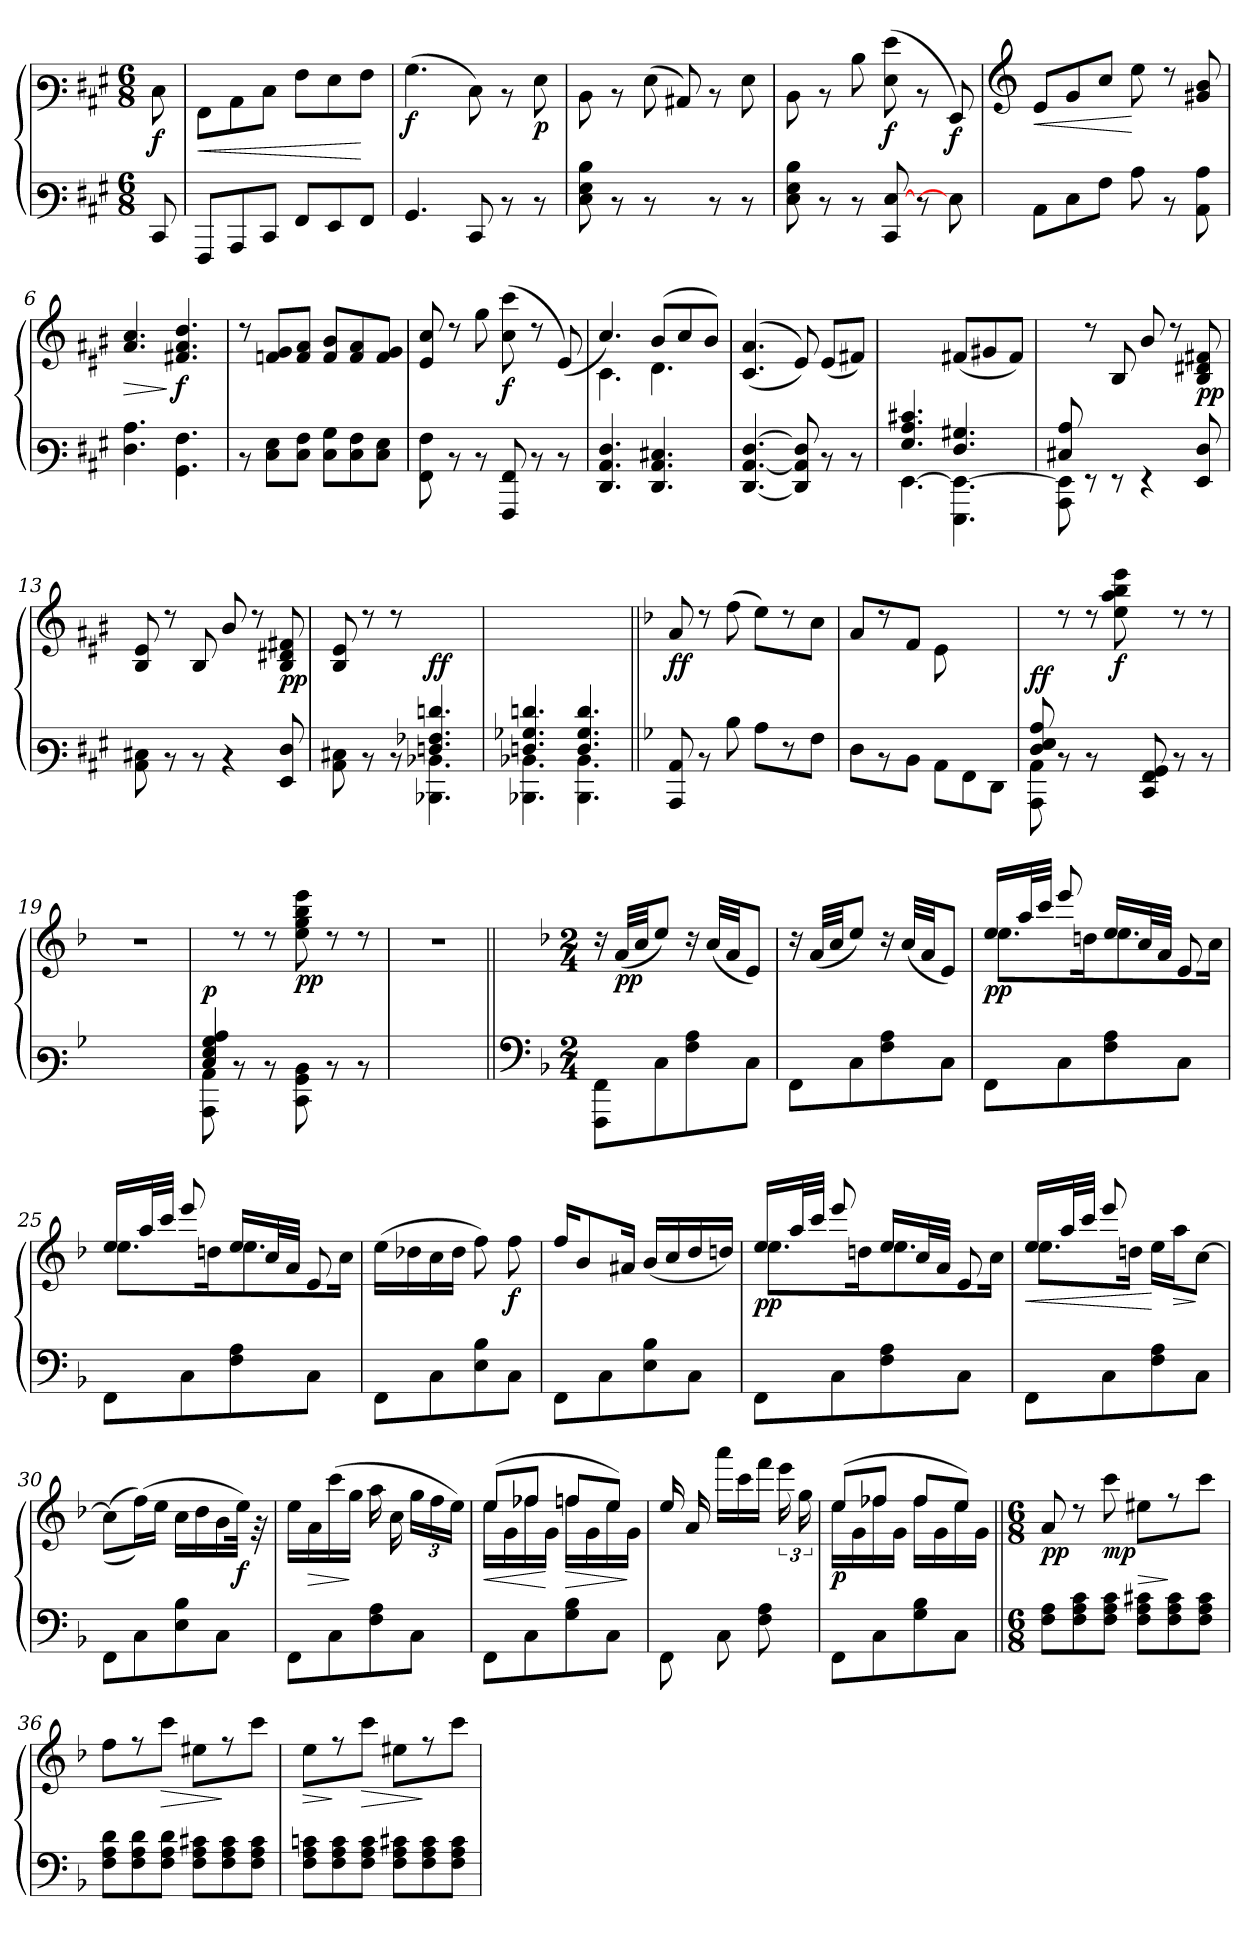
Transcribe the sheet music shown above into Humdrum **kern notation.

**kern	**kern	**dynam
*part1	*part1	*part1
*staff2	*staff1	*staff1/2
*clefF3	*clefF3	*
*k[f#c#g#]	*k[f#c#g#]	*
*M6/8	*M6/8	*
=	=	=
!	!	!LO:DY:b
8EE/	8E\	f
=1	=1	=1
!	!	!LO:HP:b
8AAA/L	8AA\L	<
8CC#/	8C#\	.
8EE/J	8E\J	.
8AA/L	8A\L	.
8GG#/	8G#\	.
8AA/J	8A\J	[
=2	=2	=2
!	!	!LO:DY:b
4.BB/	(>4.B\	f
8EE/	8E\)	.
8rD	8rD	.
!	!	!LO:DY:b
8rD	8G#\	p
=3	=3	=3
8E\ 8G#\ 8d\	(8D\	.
8rD	8rD	.
8rD	(<8G#\	.
8ryy	8C#X/)	.
8rD	8rD	.
8rD	8G#\	.
=4	=4	=4
8E\ 8G#\ 8d\	(8D\	.
8rD	8rD	.
8rD	8d\	.
!	!	!LO:DY:b
8EE/ [>8E/	(>(8G#\ 8g#\	f
8rD	8rD	.
!	!	!LO:DY:b
8E\]	8GG#/)	f
!!LO:LB:g=z
=5	=5	=5
*	*clefG3	*
!	!	!LO:HP:b
8C#\L	8c#/L	<
8E\	8e/	.
8A\J	8a/J	.
8c#\	8cc#\	[
8rD	8rb	.
8C#\ 8c#\	8e#X/ 8g#/	.
=6	=6	=6
!	!	!LO:HP:b
!	!	!LO:HP:n=1:b
4.F#\ 4.c#\	4.f#/ 4.a/	> >
!	!	!LO:DY:n=1:b
4.BB\ 4.A\	4.d#X/ 4.f#/ 4.b/	] f
.	.	]
=7	=7	=7
8rD	8rb	.
8E\ 8G#\L	8dn/ 8e/L	.
8E\ 8A\J	8d/ 8f#/J	.
8E\ 8B\L	8d/ 8g#/L	.
8E\ 8A\	8d/ 8f#/	.
8E\ 8G#\J	8d/ 8e/J	.
=8	=8	=8
8AA\ 8A\	8c#/ 8a/	.
8rD	8rb	.
8rD	8ee\	.
!	!	!LO:DY:b
8AAA/ 8AA/	(>(8a\ 8aa\	f
8rD	8rb	.
8rD	(<8c#/)	.
=9	=9	=9
*	*^	*
4.FF#/ 4.C#/ 4.F#/	4.a/)	4.A\	.
4.FF#/ 4.C#/ 4.E#X/	(<8g#/L	4.B\	.
.	8a/	.	.
.	8g#/J)	.	.
*	*v	*v	*
=10	=10	=10
[<4.FF#/ [<4.C#/ [>4.F#/	(<(>4.A/ 4.f#/	.
8FF#/] 8C#/] 8F#/]	8c#/))	.
8rD	(<8c#/L	.
8rD	8d#X/J)	.
!!LO:LB:g=z
=11	=11	=11
*^	*	*
*	*^	*	*
4.G#/ 4.c#/ 4.e#X/	4.ryy	[<4.GG#\	4.ryy	.
4.ryy	4.F#/ 4.B#X/	4.GGG#\ 4.GG#\_<	(<8d#X/L	.
.	.	.	8e#/	.
.	.	.	8d#/J)	.
*	*v	*v	*	*
=12	=12	=12	=12
8E#X/ 8c#/	8CC#\ 8GG#\]	8ryy	.
2ryy	8rGG	8rb	.
.	8rGG	8G#/	.
.	4rGG	(8g#/	.
.	.	8rb	.
!	!	!	!LO:DY:b
8ryy	8GG#/ 8F#/	8G#/ 8B#X/ 8d#X/	pp
*v	*v	*	*
=13	=13	=13
8C#\ 8E#X\	8G#/ 8c#/	.
8rD	8rb	.
8rD	8G#/	.
4rD	(8g#/	.
.	8rb	.
!	!	!LO:DY:b
8GG#/ 8F#/	8G#/ 8B#X/ 8d#X/	pp
=14	=14	=14
*^	*	*
4.ryy	8C#\ 8E#X\	8G#/ 8c#/	.
.	8rD	8rb	.
.	8rD	8rb	.
!	!	!	!LO:DY:a=2
!	!	!	!LO:DY:n=1:a=2
4.F/ 4.A-X/ 4.fn/	4.DD-X\ 4.D-X\	4.ryy	f f
=15	=15	=15	=15
4.F/ 4.B-X/ 4.fn/	4.DD-X\ 4.D-X\	2.ryy	.
4.F/ 4.B-/ 4.f/	4.DD-\ 4.D-\	.	.
*v	*v	*	*
!!LO:LB:g=z
=16||	=16||	=16||
*k[b-]	*k[b-]	*
*^	*	*
!	!	!	!LO:DY:b
!	!	!	!LO:DY:n=1:b
*v	*v	*	*
8CC/ 8C/	8f/	f f
8rD	8rb	.
8d\	(<8dd\	.
8c\L	8cc\L)	.
8r	8rb	.
8A\J	8a\J	.
=17	=17	=17
*^	*	*
2ryy	8F\L	8f/L	.
.	8rD	8rb	.
.	8D\J	8d/J	.
.	8C\L	(8c\L	.
8A/	8AA\	4ryy	.
8F/J	8FF\J	.	.
=18	=18	=18	=18
!	!	!	!LO:DY:a=2
!	!	!	!LO:DY:n=1:a=2
8F/ 8G/ 8c/	8CC\ 8C\	8ryy	f f
4.ryy	8rD	8rb	.
.	8rD	8rb	.
!	!	!	!LO:DY:n=2:b
.	2ryy	8cc\ 8ff\ 8gg\ 8ccc\	f
8EE/ 8AA/ 8BB-/	.	8ryy	.
8rD	.	8rb	.
8rD	.	8rb	.
*v	*v	*	*
=19	=19	=19
2.ryy	2.r	.
=20	=20	=20
*^	*	*
!	!	!	!LO:DY:a=2
4E/ 4G/ 4B-/ 4c/	8CC\ 8C\	8ryy	p
.	8rD	8rb	.
2ryy	8rD	8rb	.
!	!	!	!LO:DY:b
.	8EE\ 8BB-\ 8D\	8cc\ 8ee\ 8gg\ 8ccc\	pp
.	8rD	8rb	.
.	8rD	8rb	.
*v	*v	*	*
=21	=21	=21
2.ryy	2.r	.
!!LO:PB:g=z
=22||	=22||	=22||
*clefF4	*	*
*k[b-]	*k[b-]	*
*M2/4	*M2/4	*
8FFF\ 8FF\L	16ra	.
!	!	!LO:DY:b
.	(<32f/KKL	pp
.	32a/kk	.
8C\	8cc/J)	.
8F\ 8A\	16ra	.
.	(<32a/KKL	.
.	32f/kk	.
8C\J	8c/J)	.
=23	=23	=23
8FF\L	16ra	.
.	(<32f/KKL	.
.	32a/kk	.
8C\	8cc/J)	.
8F\ 8A\	16ra	.
.	(<32a/KKL	.
.	32f/kk	.
8C\J	8c/J)	.
=24	=24	=24
*	*^	*
!	!	!	!LO:DY:b
8FF\L	16cc/LL	8.cc\L	pp
.	32ff/K	.	.
.	32aa/JJk	.	.
8C\	8ccc/	.	.
.	.	16bn\k	.
8F\ 8A\	16cc/LL	8.cc\	.
.	32a/K	.	.
.	32f/JJk	.	.
8C\J	8c/	.	.
.	.	16a\Jk	.
=25	=25	=25	=25
8FF\L	16cc/LL	8.cc\L	.
.	32ff/K	.	.
.	32aa/JJk	.	.
8C\	8ccc/	.	.
.	.	16bn\k	.
8F\ 8A\	16cc/LL	8.cc\	.
.	32a/K	.	.
.	32f/JJk	.	.
8C\J	8c/	.	.
.	.	16a\Jk	.
*	*v	*v	*
=26	=26	=26
8FF\L	(>16cc\LL	.
.	16b-X\	.
8C\	16a\	.
.	16b-\JJ	.
8E\ 8B-\	8dd\K)	.
!	!	!LO:DY:b
8C\J	8dd\k	f
=27	=27	=27
8FF\L	16dd/KL	.
.	8g/	.
8C\	.	.
.	16f#X/Jk	.
8E\ 8B-\	(<16g/LL	.
.	16a/	.
8C\J	16b-/	.
.	16bn/JJ)	.
!!LO:LB:g=z
=28	=28	=28
*	*^	*
!	!	!	!LO:DY:b
8FF\L	16cc/LL	8.cc\L	pp
.	32ff/L	.	.
.	32aa/JJJ	.	.
8C\	8ccc/	.	.
.	.	16bn\k	.
8F\ 8A\	16cc/LL	8.cc\	.
.	32a/K	.	.
.	32f/JJk	.	.
8C\J	8c/	.	.
.	.	16a\Jk	.
=29	=29	=29	=29
!	!	!	!LO:HP:b
8FF\L	16cc/LL	8.cc\L	<
.	32ff/L	.	.
.	32aa/JJJ	.	.
8C\	8ccc/	.	.
.	.	16bn\Jk	.
8F\ 8A\	4ryy	16cc\KL	[
!	!	!	!LO:HP:b
.	.	16ff\k	>
8C\J	.	[<8a\J	]
*	*v	*v	*
=30	=30	=30
8FF\L	(<(<8a\L]	.
8C\	(>16dd\L))	.
.	16cc\JJ	.
8E\ 8B-\	16a\LL	.
.	16b-\	.
8C\J	16g\	.
!	!	!LO:DY:b
.	32cc\JJk)	f
.	32re	.
=31	=31	=31
8FF\L	16cc\LL	.
!	!	!LO:HP:b
.	16f\	>
8C\	(>16aa\	.
.	16ee\JJ	]
8F\ 8A\	16ff\KK	.
.	16a\kk	.
8C\J	24ee\LL	.
.	24dd\	.
.	24cc\JJ)	.
=32	=32	=32
*	*^	*
!	!	!	!LO:HP:b
8FF\L	(>8cc/L	16cc\LL	<
.	.	16e\	.
8C\	8dd-X/J	16dd-X\	.
.	.	16e\JJ	[
!	!	!	!LO:HP:b
8G\ 8B-\	8ddn/L	16ddn\LL	>
.	.	16e\	.
8C\J	8cc/J)	16cc\	.
.	.	16e\JJ	]
*	*v	*v	*
!!LO:LB:g=z
=33	=33	=33
8FF\L	16cc/KK	.
.	16f/kk	.
8C\	16fff\LL	.
.	16aa\	.
8F\ 8A\	16ddd\JJ	.
.	24ccc\LL	.
.	24ee\	.
48ryy	.	.
=34	=34	=34
*	*^	*
!	!	!	!LO:DY:b
8FF\L	(>8cc/L	16cc\LL	p
.	.	16e\	.
8C\	8dd-X/J	16dd-X\	.
.	.	16e\JJ	.
8G\ 8B-\	8dd-/L	16dd-\LL	.
.	.	16e\	.
8C\J	8cc/J)	16cc\	.
.	.	16e\JJ	.
*	*v	*v	*
=35||	=35||	=35||
*M6/8	*M6/8	*
*	*^	*
!	!	!	!LO:DY:b
*	*v	*v	*
8F\ 8A\L	8f/	pp
8F\ 8A\ 8c\	8rb	.
!	!	!LO:HP:b
!	!	!LO:DY:n=1:b
8F\ 8A\ 8c\J	8aa\	> mp
8F\ 8A\ 8c#X\L	8cc#\L	.
8F\ 8A\ 8c#\	8rdd	]
8F\ 8A\ 8c#\J	8aa\J	.
=36	=36	=36
8F\ 8A\ 8d\L	8dd\L	.
8F\ 8A\ 8d\	8rdd	.
!	!	!LO:HP:b
8F\ 8A\ 8d\J	8aa\J	>
8F\ 8A\ 8c#X\L	8cc#X\L	.
8F\ 8A\ 8c#\	8rdd	]
8F\ 8A\ 8c#\J	8aa\J	.
=37	=37	=37
!	!	!LO:HP:b
8F\ 8A\ 8cn\L	8cc\L	>
8F\ 8A\ 8c\	8rdd	]
!	!	!LO:HP:b
8F\ 8A\ 8c\J	8aa\J	>
8F\ 8A\ 8c#X\L	8cc#X\L	.
8F\ 8A\ 8c#\	8rdd	]
8F\ 8A\ 8c#\J	8aa\J	.
=	=	=
*-	*-	*-
